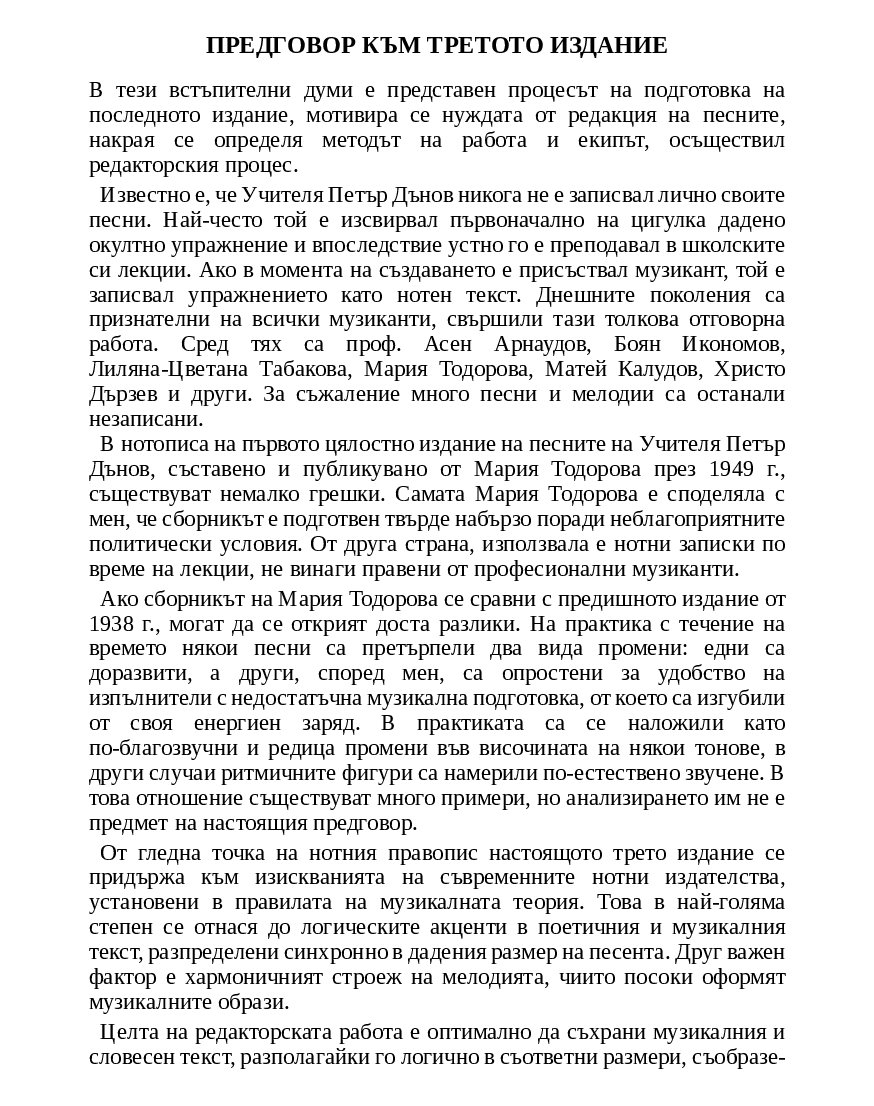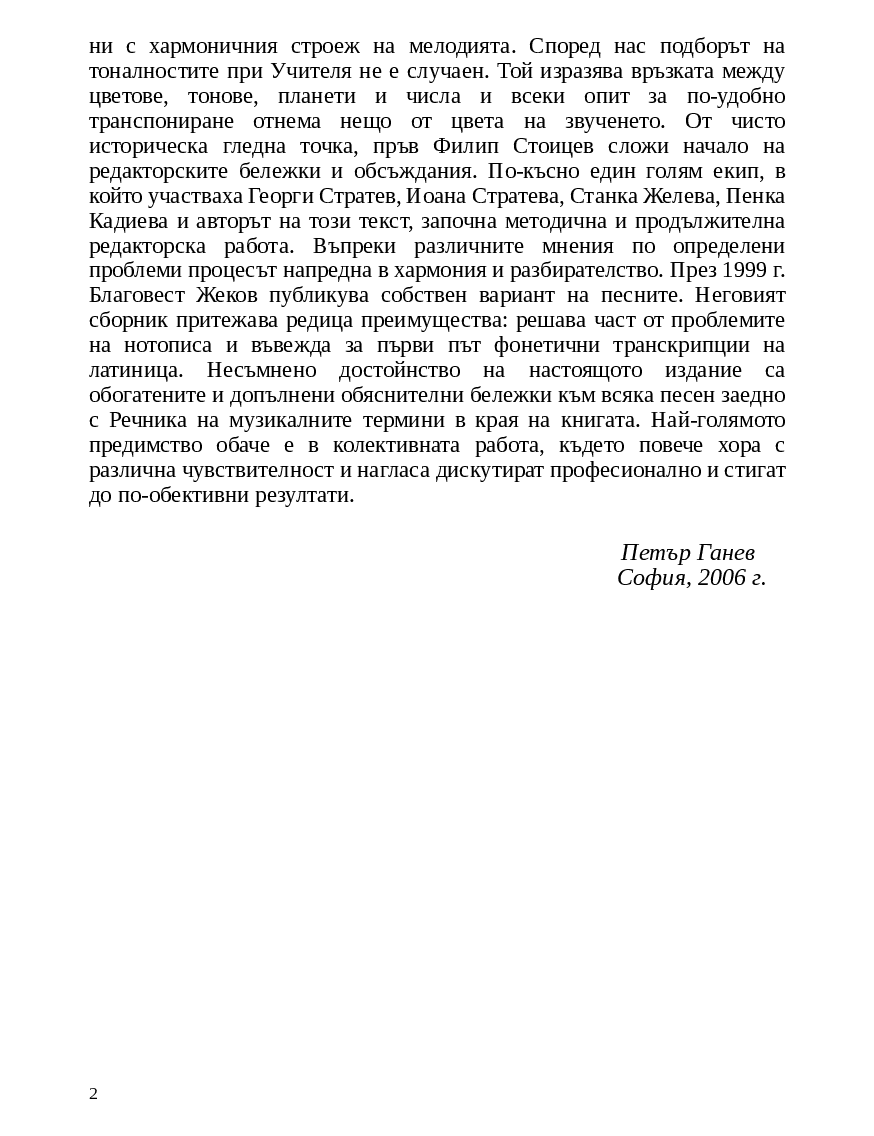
\version "2.24.3"

% include paper part and global functions
\include "include/globals.ily"

\bookpart {
  \paper {
    print-all-headers = ##f
    print-page-number = ##t
    print-first-page-number = ##f

    % put page numbers on the bottom
    oddHeaderMarkup = \markup ""
    evenHeaderMarkup = \markup ""
    oddFooterMarkup = \markup
    \fill-line {
      ""
      \if \should-print-page-number \fromproperty #'page:page-number-string
    }
    evenFooterMarkup = \markup
    \fill-line {
      \if \should-print-page-number \fromproperty #'page:page-number-string
      ""
    }

    left-margin = 1.5\cm
    right-margin = 1.5\cm
    top-margin = 1.6\cm
    bottom-margin = 1.2\cm
    ragged-bottom = ##t % do not spread the staves to fill the whole vertical space
  }

  \tocItem \markup "Предговор към третото издание"
  \markup \fontsize  #+3.0 { \fill-line \bold {"ПРЕДГОВОР КЪМ ТРЕТОТО ИЗДАНИЕ"} }

  \markup \abs-fontsize #11 {
    \vspace #1.5  \override #'(baseline-skip . 3.2)
    \justify {

      В тези встъпителни думи е представен процесът на
      подготовка на последното издание, мотивира се нуждата от
      редакция на песните, накрая се определя методът на работа и
      екипът, осъществил редакторския процес.
    }
  }
  \markup \abs-fontsize #11 {
    \vspace #0.9  \override #'(baseline-skip . 3.2)
    \justify {
      \hspace #1.5
      Известно е, че Учителя Петър Дънов никога не е записвал
      лично своите песни. Най-често той е изсвирвал първоначално на
      цигулка дадено окултно упражнение и впоследствие устно го е
      преподавал в школските си лекции. Ако в момента на създаването
      е присъствал музикант, той е записвал упражнението като нотен
      текст. Днешните поколения са признателни на всички музиканти,
      свършили тази толкова отговорна работа. Сред тях са проф. Асен
      Арнаудов, Боян Икономов, Лиляна-Цветана Табакова, Мария
      Тодорова, Матей Калудов, Христо Дързев и други. За съжаление
      много песни и мелодии са останали незаписани.
    }
  }
  \markup \abs-fontsize #11 {
    \vspace #0.9  \override #'(baseline-skip . 3.2)
    \justify {
      \hspace #1.5
      В нотописа на първото цялостно издание на песните на
      Учителя Петър Дънов, съставено и публикувано от Мария
      Тодорова през 1949 г., съществуват немалко грешки. Самата
      Мария Тодорова е споделяла с мен, че сборникът е подготвен
      твърде набързо поради неблагоприятните политически условия.
      От друга страна, използвала е нотни записки по време на лекции,
      не винаги правени от професионални музиканти.
    }
  }
  \markup \abs-fontsize #11 {
    \vspace #0.9  \override #'(baseline-skip . 3.2)
    \justify {
      \hspace #1.5
      Ако сборникът на Мария Тодорова се сравни с предишното
      издание от 1938 г., могат да се открият доста разлики. На практика
      с течение на времето някои песни са претърпели два вида промени:
      едни са доразвити, а други, според мен, са опростени за удобство
      на изпълнители с недостатъчна музикална подготовка, от което са
      изгубили от своя енергиен заряд. В практиката са се наложили като
      по-благозвучни и редица промени във височината на някои тонове,
      в други случаи ритмичните фигури са намерили по-естествено
      звучене. В това отношение съществуват много примери, но
      анализирането им не е предмет на настоящия предговор.
    }
  }

  \markup \abs-fontsize #11 {
    \vspace #0.9  \override #'(baseline-skip . 3.2)
    \justify {
      \hspace #1.5

      От гледна точка на нотния правопис настоящото трето
      издание се придържа към изискванията на съвременните нотни
      издателства, установени в правилата на музикалната теория. Това
      в най-голяма степен се отнася до логическите акценти в поетичния
      и музикалния текст, разпределени синхронно в дадения размер на
      песента. Друг важен фактор е хармоничният строеж на мелодията,
      чиито посоки оформят музикалните образи.
    }
  }

  \markup \abs-fontsize #11 {
    \vspace #0.9  \override #'(baseline-skip . 3.2)
    \justify {
      \hspace #1.5
      Целта на редакторската работа е оптимално да съхрани
      музикалния и словесен текст, разполагайки го логично в съответни размери, съобразе-

    }
  }


  \markup \abs-fontsize #11 {
    \vspace #0.9  \override #'(baseline-skip . 3.2)
    \justify {


      ни с хармоничния строеж на мелодията. Според
      нас подборът на тоналностите при Учителя не е случаен. Той изразява връзката между цветове, тонове, планети и числа и всеки опит
      за по-удобно транспониране отнема нещо от цвета на звученето.
      От чисто историческа гледна точка, пръв Филип Стоицев
      сложи начало на редакторските бележки и обсъждания. По-късно
      един голям екип, в който участваха Георги Стратев, Иоана
      Стратева, Станка Желева, Пенка Кадиева и авторът на този
      текст, започна методична и продължителна редакторска работа.
      Въпреки различните мнения по определени проблеми процесът
      напредна в хармония и разбирателство. През 1999 г. Благовест
      Жеков публикува собствен вариант на песните. Неговият сборник
      притежава редица преимущества: решава част от проблемите
      на нотописа и въвежда за първи път фонетични транскрипции
      на латиница. Несъмнено достойнство на настоящото издание са
      обогатените и допълнени обяснителни бележки към всяка песен
      заедно с Речника на музикалните термини в края на книгата.
      Най-голямото предимство обаче е в колективната работа, където
      повече хора с различна чувствителност и нагласа дискутират
      професионално и стигат до по-обективни резултати.
    }
  }

  \markup \fontsize #+3 \raise #0 \override #'(baseline-skip . 3.2) {
    \column {
      \line {"  "}
      \line {"  "}
      \fill-line { "" ""  \italic {"Петър Ганев     "} }
      \fill-line { "" ""  \italic {"София, 2006 г.   "} }
    }
  }


} % bookpart